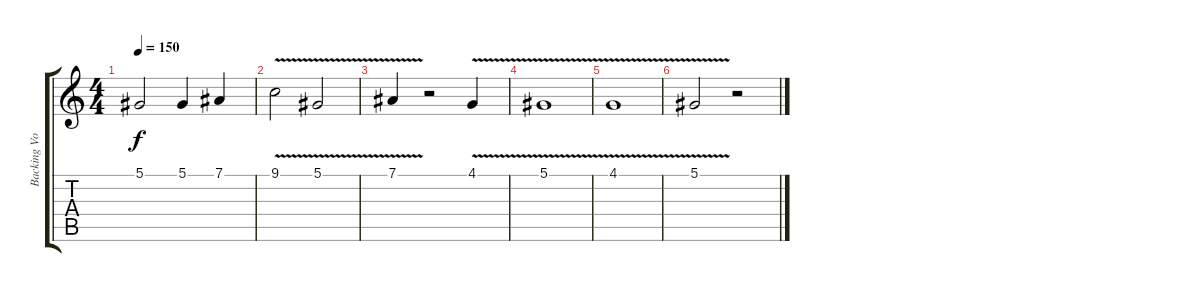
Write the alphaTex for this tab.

\track ("Backing Vocals" "Backing Vo") {instrument altosax}
\staff {score tabs}
\tuning (Eb4 Bb3 Gb3 Db3 Ab2 Eb2) {hide}
\ts (4 4)
\tempo 150
\clef g2
\ks c
5.1{t}.2{dy f} 5.1.4 7.1.4 |
9.1{v}.2 5.1{v}.2 |
7.1{v}.4 r.2 4.1{v}.4 |
5.1{v}.1 |
4.1{v}.1 |
5.1{v}.2 r.2
